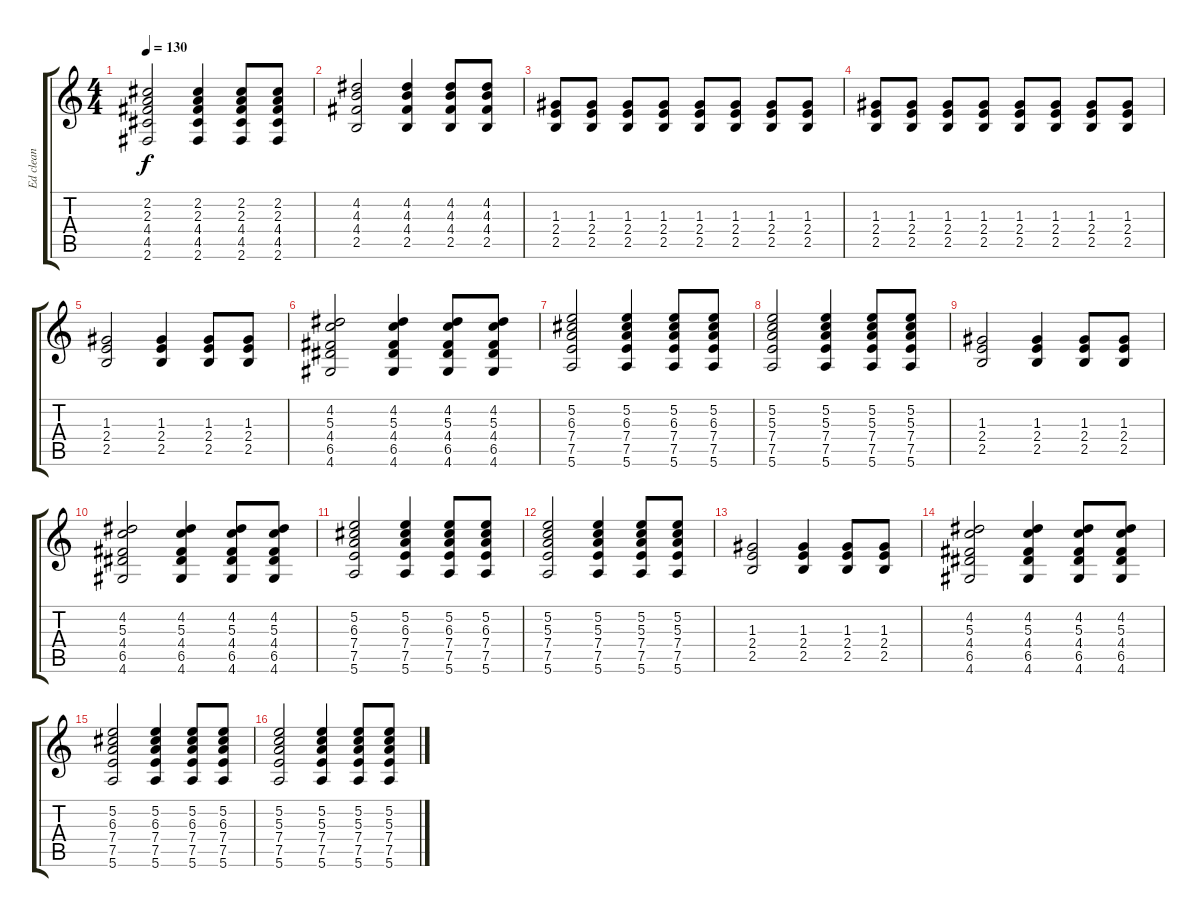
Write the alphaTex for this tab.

\track ("Ed clean" "Ed clean") {instrument acousticguitarnylon}
\staff {score tabs}
\tuning (E4 B3 G3 D3 A2 E2) {hide}
\ts (4 4)
\tempo 130
\clef g2
\ks c
(2.2 2.3 4.4 4.5 2.6).2{dy f} (2.2 2.3 4.4 4.5 2.6).4 (2.2 2.3 4.4 4.5 2.6).8 (2.2 2.3 4.4 4.5 2.6).8 |
(4.2 4.3 4.4 2.5).2 (4.2 4.3 4.4 2.5).4 (4.2 4.3 4.4 2.5).8 (4.2 4.3 4.4 2.5).8 |
(1.3 2.4 2.5).8 (1.3 2.4 2.5).8 (1.3 2.4 2.5).8 (1.3 2.4 2.5).8 (1.3 2.4 2.5).8 (1.3 2.4 2.5).8 (1.3 2.4 2.5).8 (1.3 2.4 2.5).8 |
(1.3 2.4 2.5).8 (1.3 2.4 2.5).8 (1.3 2.4 2.5).8 (1.3 2.4 2.5).8 (1.3 2.4 2.5).8 (1.3 2.4 2.5).8 (1.3 2.4 2.5).8 (1.3 2.4 2.5).8 |
(1.3 2.4 2.5).2 (1.3 2.4 2.5).4 (1.3 2.4 2.5).8 (1.3 2.4 2.5).8 |
(4.2 5.3 4.4 6.5 4.6).2 (4.2 5.3 4.4 6.5 4.6).4 (4.2 5.3 4.4 6.5 4.6).8 (4.2 5.3 4.4 6.5 4.6).8 |
(5.2 6.3 7.4 7.5 5.6).2 (5.2 6.3 7.4 7.5 5.6).4 (5.2 6.3 7.4 7.5 5.6).8 (5.2 6.3 7.4 7.5 5.6).8 |
(5.2 5.3 7.4 7.5 5.6).2 (5.2 5.3 7.4 7.5 5.6).4 (5.2 5.3 7.4 7.5 5.6).8 (5.2 5.3 7.4 7.5 5.6).8 |
(1.3 2.4 2.5).2 (1.3 2.4 2.5).4 (1.3 2.4 2.5).8 (1.3 2.4 2.5).8 |
(4.2 5.3 4.4 6.5 4.6).2 (4.2 5.3 4.4 6.5 4.6).4 (4.2 5.3 4.4 6.5 4.6).8 (4.2 5.3 4.4 6.5 4.6).8 |
(5.2 6.3 7.4 7.5 5.6).2 (5.2 6.3 7.4 7.5 5.6).4 (5.2 6.3 7.4 7.5 5.6).8 (5.2 6.3 7.4 7.5 5.6).8 |
(5.2 5.3 7.4 7.5 5.6).2 (5.2 5.3 7.4 7.5 5.6).4 (5.2 5.3 7.4 7.5 5.6).8 (5.2 5.3 7.4 7.5 5.6).8 |
(1.3 2.4 2.5).2 (1.3 2.4 2.5).4 (1.3 2.4 2.5).8 (1.3 2.4 2.5).8 |
(4.2 5.3 4.4 6.5 4.6).2 (4.2 5.3 4.4 6.5 4.6).4 (4.2 5.3 4.4 6.5 4.6).8 (4.2 5.3 4.4 6.5 4.6).8 |
(5.2 6.3 7.4 7.5 5.6).2 (5.2 6.3 7.4 7.5 5.6).4 (5.2 6.3 7.4 7.5 5.6).8 (5.2 6.3 7.4 7.5 5.6).8 |
(5.2 5.3 7.4 7.5 5.6).2 (5.2 5.3 7.4 7.5 5.6).4 (5.2 5.3 7.4 7.5 5.6).8 (5.2 5.3 7.4 7.5 5.6).8
